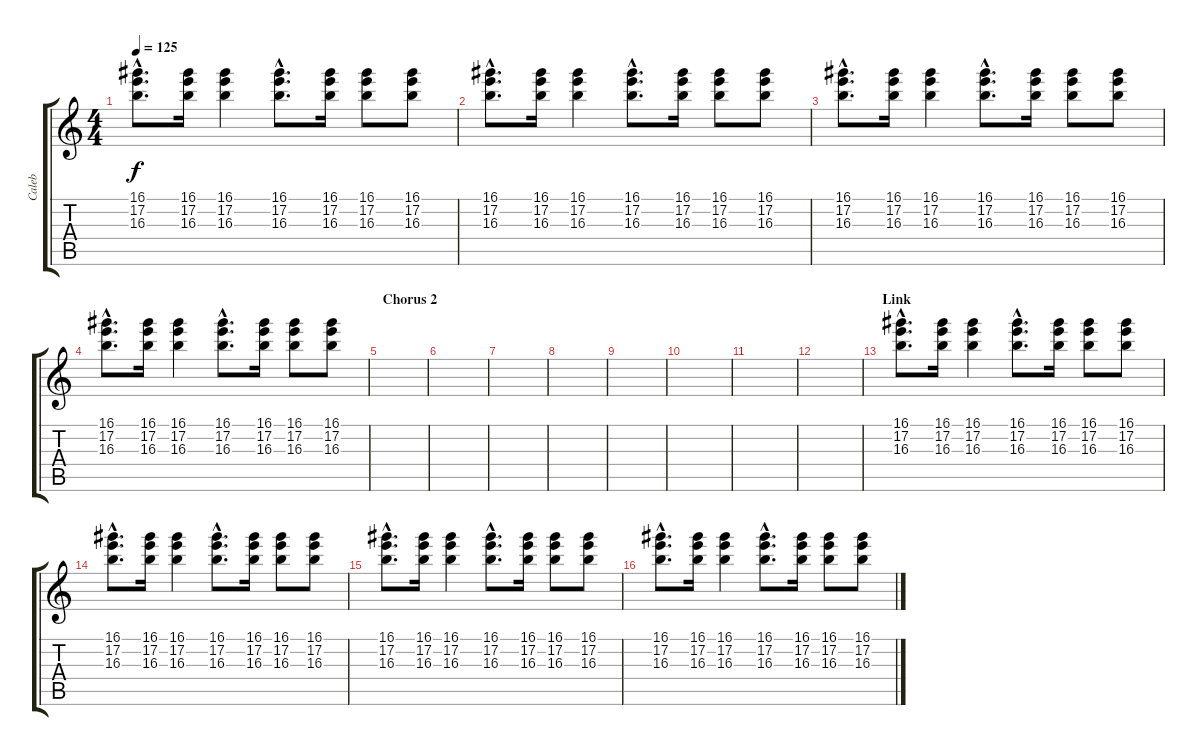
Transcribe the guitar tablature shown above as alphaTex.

\track ("Caleb" "Caleb") {instrument electricguitarclean}
\staff {score tabs}
\tuning (E4 B3 G3 D3 A2 E2) {hide}
\ts (4 4)
\tempo 125
\clef g2
\ks c
(16.1{hac} 17.2{hac} 16.3{hac}).8{d dy f} (16.1 17.2 16.3).16 (16.1 17.2 16.3).4 (16.1{hac} 17.2{hac} 16.3{hac}).8{d} (16.1 17.2 16.3).16 (16.1 17.2 16.3).8 (16.1 17.2 16.3).8 |
(16.1{hac} 17.2{hac} 16.3{hac}).8{d} (16.1 17.2 16.3).16 (16.1 17.2 16.3).4 (16.1{hac} 17.2{hac} 16.3{hac}).8{d} (16.1 17.2 16.3).16 (16.1 17.2 16.3).8 (16.1 17.2 16.3).8 |
(16.1{hac} 17.2{hac} 16.3{hac}).8{d} (16.1 17.2 16.3).16 (16.1 17.2 16.3).4 (16.1{hac} 17.2{hac} 16.3{hac}).8{d} (16.1 17.2 16.3).16 (16.1 17.2 16.3).8 (16.1 17.2 16.3).8 |
(16.1{hac} 17.2{hac} 16.3{hac}).8{d} (16.1 17.2 16.3).16 (16.1 17.2 16.3).4 (16.1{hac} 17.2{hac} 16.3{hac}).8{d} (16.1 17.2 16.3).16 (16.1 17.2 16.3).8 (16.1 17.2 16.3).8 |
\section ("" "Chorus 2")
|
|
|
|
|
|
|
|
\section ("" "Link")
(16.1{hac} 17.2{hac} 16.3{hac}).8{d} (16.1 17.2 16.3).16 (16.1 17.2 16.3).4 (16.1{hac} 17.2{hac} 16.3{hac}).8{d} (16.1 17.2 16.3).16 (16.1 17.2 16.3).8 (16.1 17.2 16.3).8 |
(16.1{hac} 17.2{hac} 16.3{hac}).8{d} (16.1 17.2 16.3).16 (16.1 17.2 16.3).4 (16.1{hac} 17.2{hac} 16.3{hac}).8{d} (16.1 17.2 16.3).16 (16.1 17.2 16.3).8 (16.1 17.2 16.3).8 |
(16.1{hac} 17.2{hac} 16.3{hac}).8{d} (16.1 17.2 16.3).16 (16.1 17.2 16.3).4 (16.1{hac} 17.2{hac} 16.3{hac}).8{d} (16.1 17.2 16.3).16 (16.1 17.2 16.3).8 (16.1 17.2 16.3).8 |
(16.1{hac} 17.2{hac} 16.3{hac}).8{d} (16.1 17.2 16.3).16 (16.1 17.2 16.3).4 (16.1{hac} 17.2{hac} 16.3{hac}).8{d} (16.1 17.2 16.3).16 (16.1 17.2 16.3).8 (16.1 17.2 16.3).8
